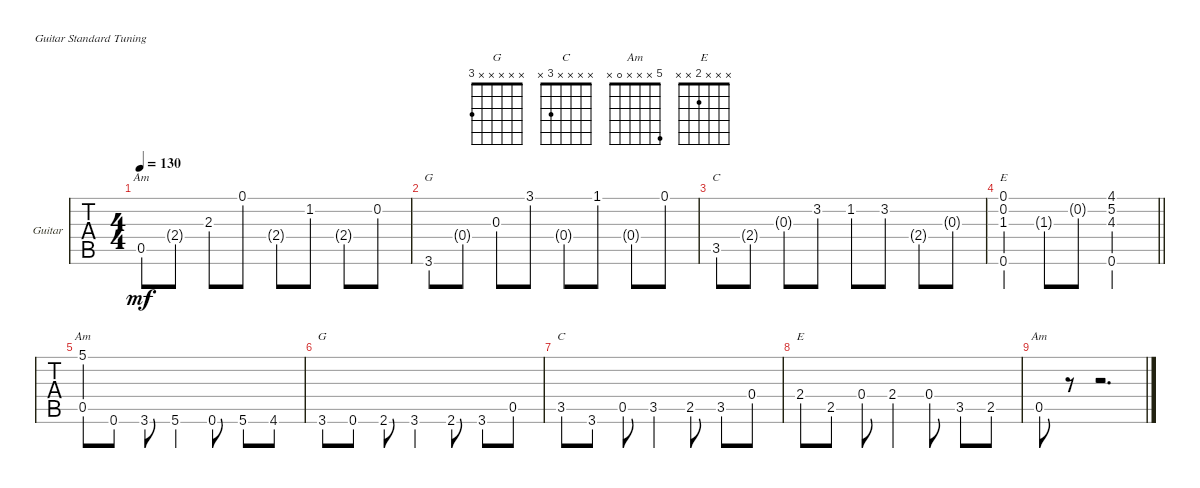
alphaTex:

\bracketExtendMode groupsimilarinstruments
\firstSystemTrackNameOrientation horizontal
\otherSystemsTrackNameOrientation horizontal
\track ("music.kaminari.info" "Guitar") {instrument acousticgrandpiano}
\staff {tabs}
\tuning (E4 B3 G3 D3 A2 E2)
\displaytranspose 12
\chord ("G" x x x x x 3)
\chord ("C" x x x x 3 x)
\chord ("Am" x x x x 0 x)
\chord ("E" 0 x x x x x)
\chord ("Am" 5 x x x 0 x)
\chord ("E" x x x 2 x x)
\ts (4 4)
\tempo 130
\clef g2
\ks c
0.5.8{ch "Am" dy mf} 2.4{g}.8 2.3.8 0.1.8 2.4{g}.8 1.2.8 2.4{g}.8 0.2.8 |
3.6.8{ch "G"} 0.4{g}.8 0.3.8 3.1.8 0.4{g}.8 1.1.8 0.4{g}.8 0.1.8 |
3.5.8{ch "C"} 2.4{g}.8 0.3{g}.8 3.2.8 1.2.8 3.2.8 2.4{g}.8 0.3{g}.8 |
\barLineRight lightlight
(0.1 0.6 0.2 1.3).4{ch "E"} 1.3{g}.8 0.2{g}.8 (4.1 5.2 4.3 0.6).2 |
(5.1 0.5).8{ch "Am"} 0.6.8 3.6.8 5.6.4 0.6.8 5.6.8 4.6.8 |
3.6.8{ch "G"} 0.6.8 2.6.8 3.6.4 2.6.8 3.6.8 0.5.8 |
3.5.8{ch "C"} 3.6.8 0.5.8 3.5.4 2.5.8 3.5.8 0.4.8 |
2.4.8{ch "E"} 2.5.8 0.4.8 2.4.4 0.4.8 3.5.8 2.5.8 |
0.5{ac}.8{ch "Am"} r.8 r.2{d}
